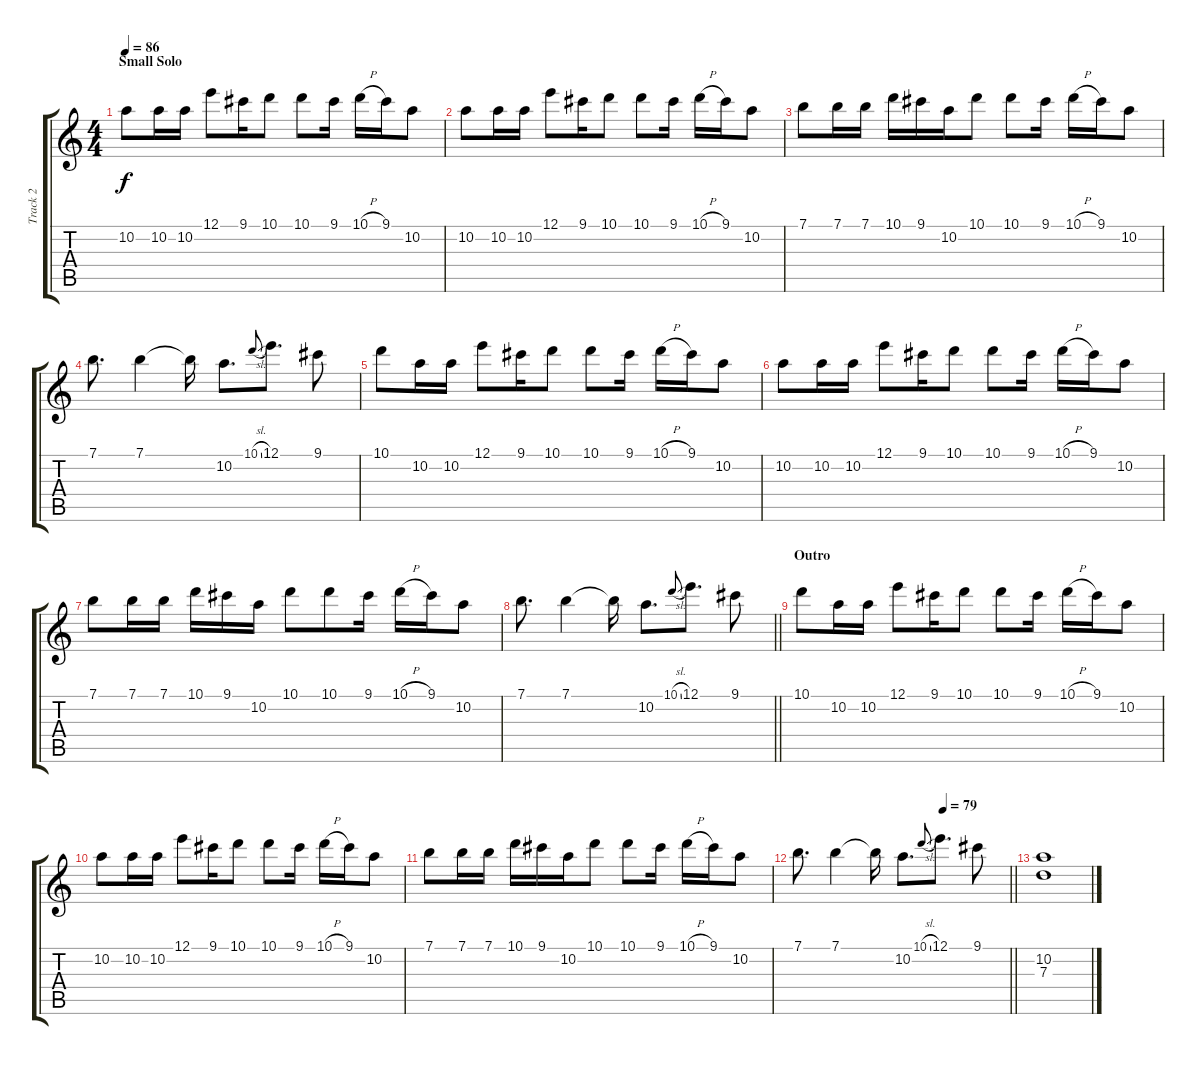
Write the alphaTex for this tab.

\track ("Track 2" "Track 2") {instrument electricguitarclean}
\staff {score tabs}
\tuning (E4 B3 G3 D3 A2 E2) {hide}
\ts (4 4)
\section ("" "Small Solo")
\tempo 86
\clef g2
\ks c
10.2.8{dy f} 10.2.16 10.2.16 12.1.8 9.1.16 10.1.8 10.1.8 9.1.16 10.1{h}.16 9.1.16 10.2.8 |
10.2.8 10.2.16 10.2.16 12.1.8 9.1.16 10.1.8 10.1.8 9.1.16 10.1{h}.16 9.1.16 10.2.8 |
7.1.8 7.1.16 7.1.16 10.1.16 9.1.16 10.2.16 10.1.8 10.1.8 9.1.16 10.1{h}.16 9.1.16 10.2.8 |
7.1.8{d} 7.1.4 7.1{t}.16 10.2.8{d} 10.1{sl}.8{gr onbeat} 12.1.8{d} 9.1.8 |
10.1.8 10.2.16 10.2.16 12.1.8 9.1.16 10.1.8 10.1.8 9.1.16 10.1{h}.16 9.1.16 10.2.8 |
10.2.8 10.2.16 10.2.16 12.1.8 9.1.16 10.1.8 10.1.8 9.1.16 10.1{h}.16 9.1.16 10.2.8 |
7.1.8 7.1.16 7.1.16 10.1.16 9.1.16 10.2.16{beam split} 10.1.8{beam merge} 10.1.8 9.1.16 10.1{h}.16 9.1.16 10.2.8 |
\barLineRight lightlight
7.1.8{d} 7.1.4 7.1{t}.16 10.2.8{d} 10.1{sl}.8{gr onbeat} 12.1.8{d} 9.1.8 |
\section ("" "Outro")
10.1.8 10.2.16 10.2.16 12.1.8 9.1.16 10.1.8 10.1.8 9.1.16 10.1{h}.16 9.1.16 10.2.8 |
10.2.8 10.2.16 10.2.16 12.1.8 9.1.16 10.1.8 10.1.8 9.1.16 10.1{h}.16 9.1.16 10.2.8 |
7.1.8 7.1.16 7.1.16 10.1.16 9.1.16 10.2.16 10.1.8 10.1.8 9.1.16 10.1{h}.16 9.1.16 10.2.8 |
\tempo (79 0.6875)
\barLineRight lightlight
7.1.8{d} 7.1.4 7.1{t}.16 10.2.8{d} 10.1{sl}.8{gr onbeat} 12.1.8{d} 9.1.8 |
(10.2 7.3).1
